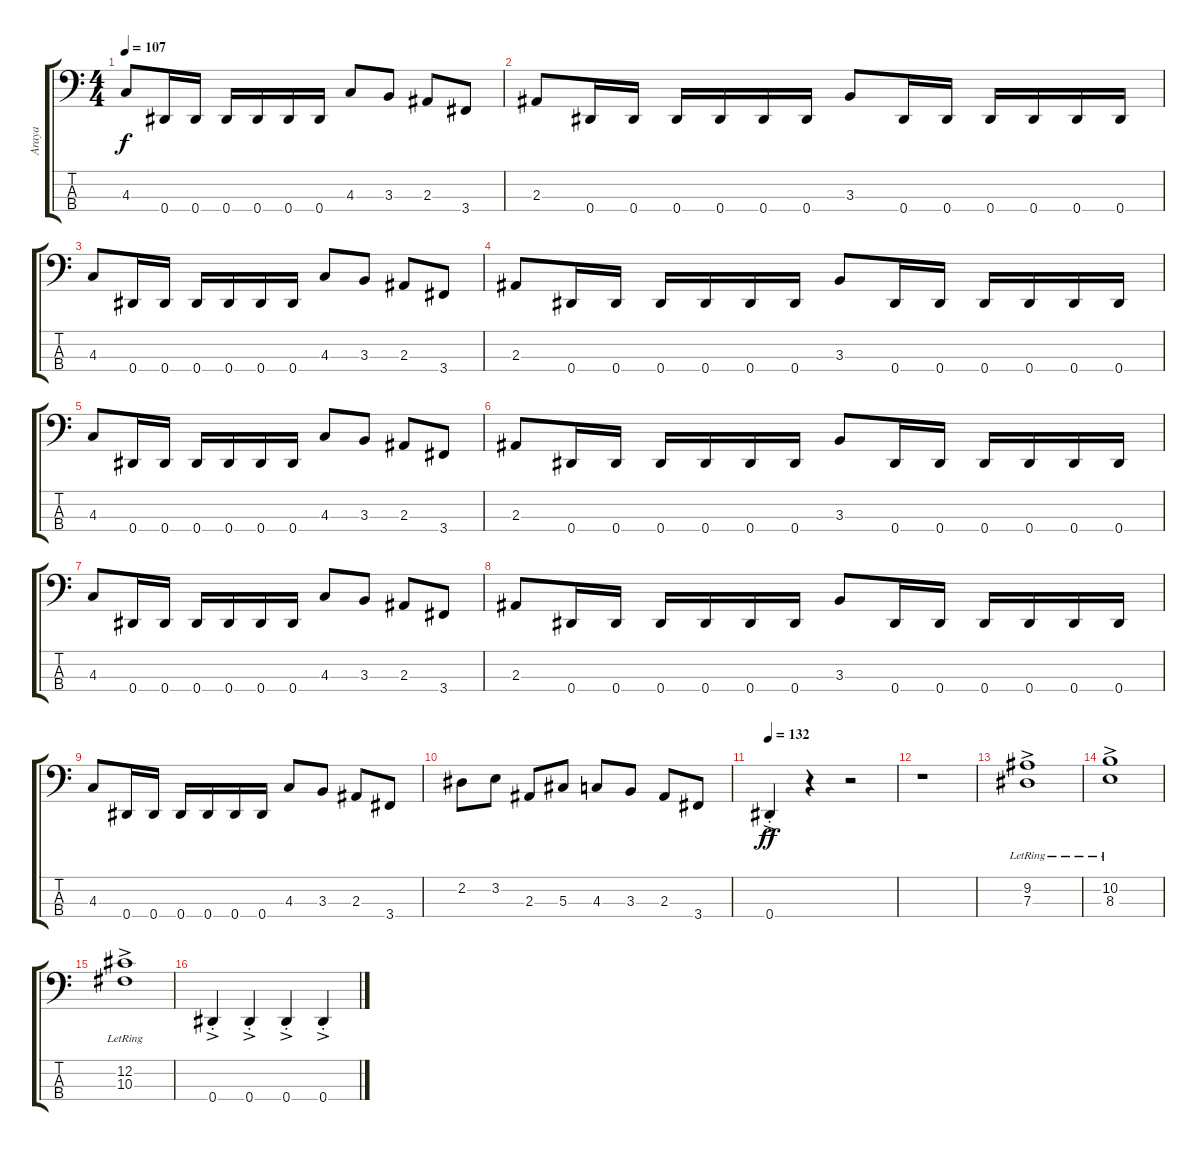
\track ("Araya" "Araya") {instrument electricbasspick}
\staff {score tabs}
\tuning (Gb2 Db2 Ab1 Eb1) {hide}
\ts (4 4)
\tempo 107
\clef f4
\ks c
4.3.8{dy f} 0.4.16 0.4.16 0.4.16 0.4.16 0.4.16 0.4.16 4.3.8 3.3.8 2.3.8 3.4.8 |
2.3.8 0.4.16 0.4.16 0.4.16 0.4.16 0.4.16 0.4.16 3.3.8 0.4.16 0.4.16 0.4.16 0.4.16 0.4.16 0.4.16 |
4.3.8 0.4.16 0.4.16 0.4.16 0.4.16 0.4.16 0.4.16 4.3.8 3.3.8 2.3.8 3.4.8 |
2.3.8 0.4.16 0.4.16 0.4.16 0.4.16 0.4.16 0.4.16 3.3.8 0.4.16 0.4.16 0.4.16 0.4.16 0.4.16 0.4.16 |
4.3.8 0.4.16 0.4.16 0.4.16 0.4.16 0.4.16 0.4.16 4.3.8 3.3.8 2.3.8 3.4.8 |
2.3.8 0.4.16 0.4.16 0.4.16 0.4.16 0.4.16 0.4.16 3.3.8 0.4.16 0.4.16 0.4.16 0.4.16 0.4.16 0.4.16 |
4.3.8 0.4.16 0.4.16 0.4.16 0.4.16 0.4.16 0.4.16 4.3.8 3.3.8 2.3.8 3.4.8 |
2.3.8 0.4.16 0.4.16 0.4.16 0.4.16 0.4.16 0.4.16 3.3.8 0.4.16 0.4.16 0.4.16 0.4.16 0.4.16 0.4.16 |
4.3.8 0.4.16 0.4.16 0.4.16 0.4.16 0.4.16 0.4.16 4.3.8 3.3.8 2.3.8 3.4.8 |
2.2.8 3.2.8 2.3.8 5.3.8 4.3.8 3.3.8 2.3.8 3.4.8 |
\tempo 132
0.4{ac st}.4{dy ff} r.4 r.2 |
r.1 |
(9.2{ac lr} 7.3{ac lr}).1 |
(10.2{ac lr} 8.3{ac lr}).1 |
(12.2{ac lr} 10.3{ac lr}).1 |
0.4{ac st}.4 0.4{ac st}.4 0.4{ac st}.4 0.4{ac st}.4
